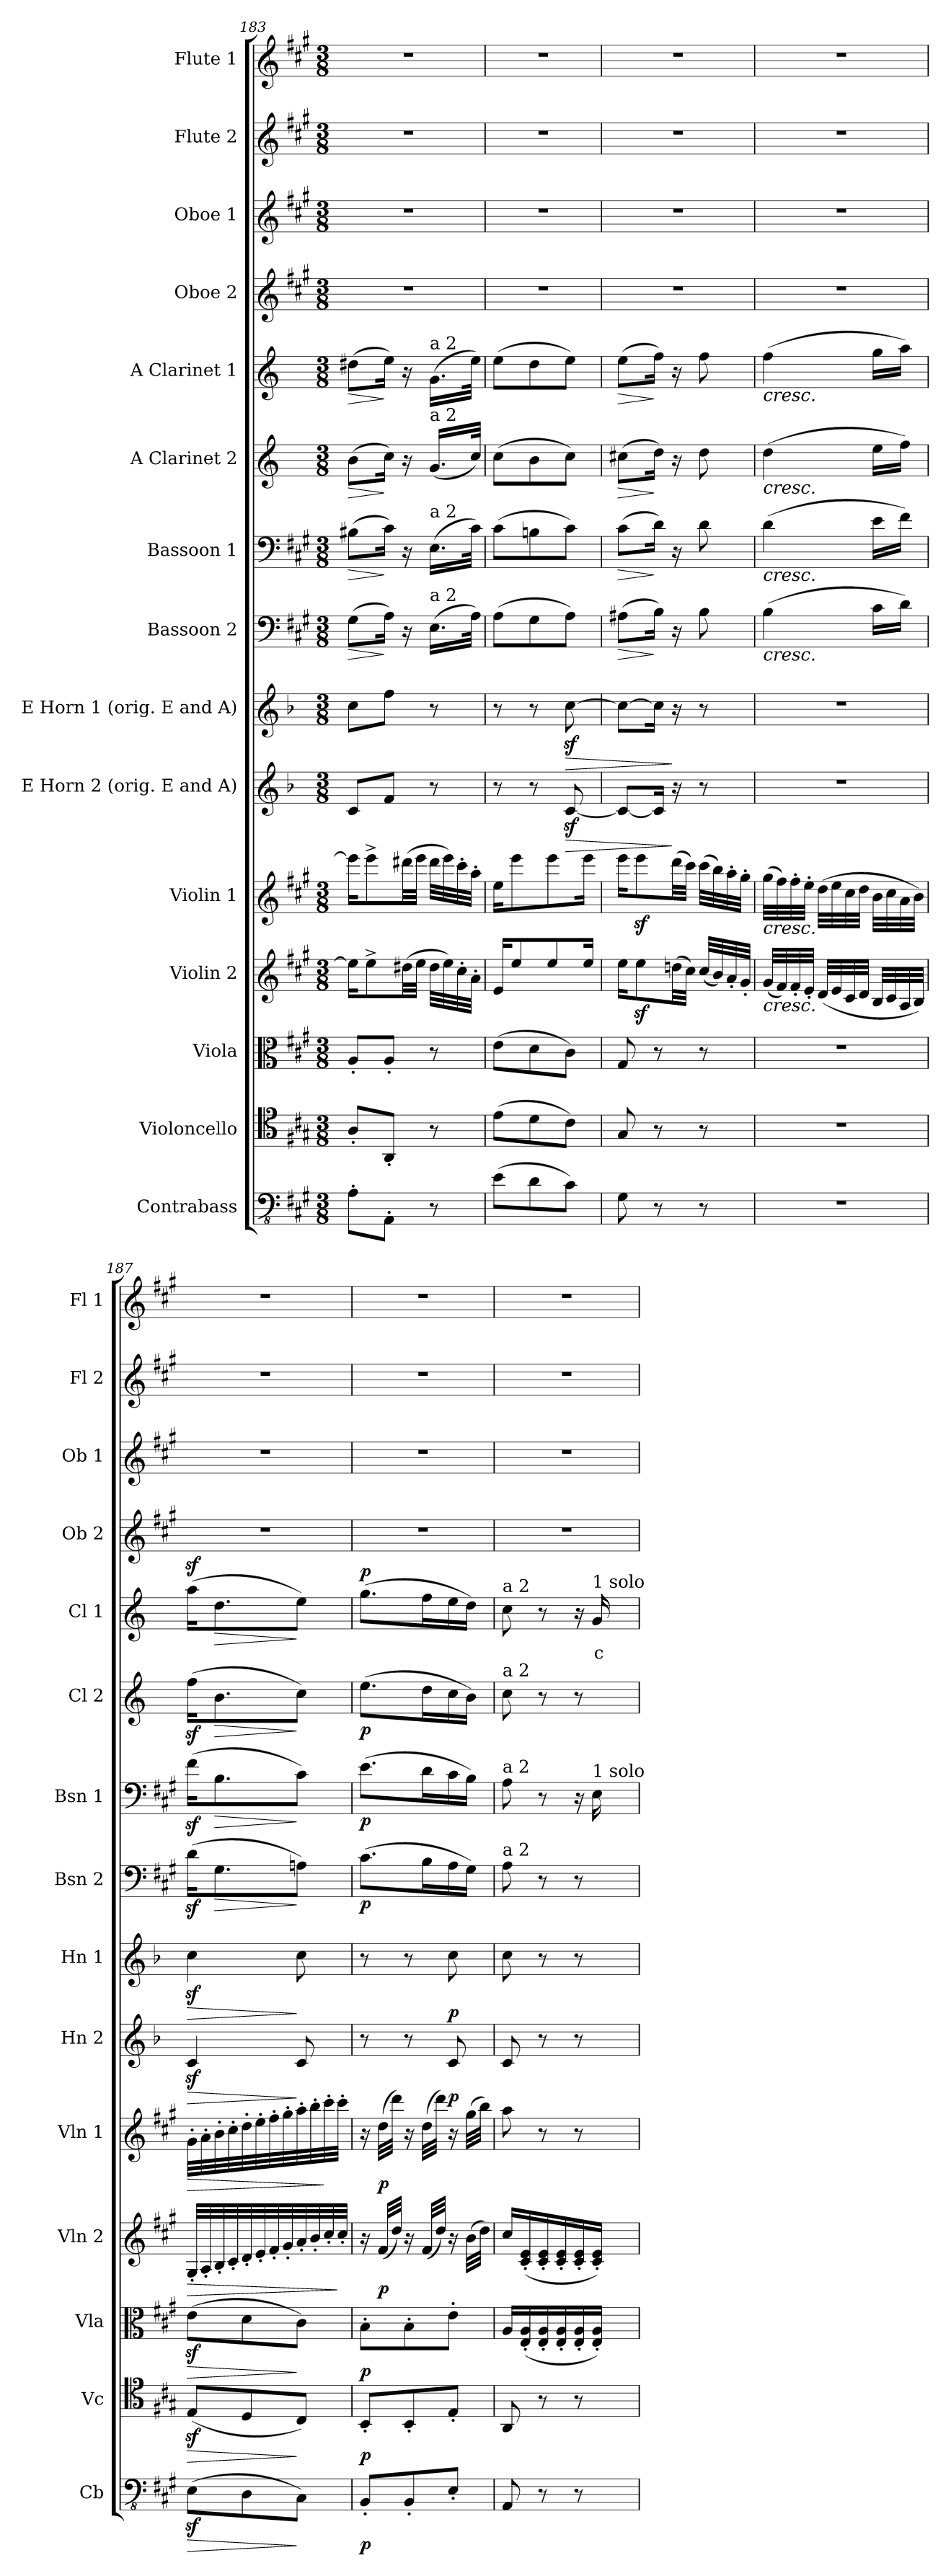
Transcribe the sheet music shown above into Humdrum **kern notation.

**kern	**dynam	**kern	**dynam	**kern	**dynam	**kern	**dynam	**kern	**dynam	**kern	**dynam	**kern	**dynam	**kern	**dynam	**kern	**dynam	**kern	**dynam	**kern	**text	**dynam	**kern	**kern	**kern	**kern
*part15	*part15	*part14	*part14	*part13	*part13	*part12	*part12	*part11	*part11	*part10	*part10	*part9	*part9	*part8	*part8	*part7	*part7	*part6	*part6	*part5	*part5	*part5	*part4	*part3	*part2	*part1
*staff15	*staff15	*staff14	*staff14	*staff13	*staff13	*staff12	*staff12	*staff11	*staff11	*staff10	*staff10	*staff9	*staff9	*staff8	*staff8	*staff7	*staff7	*staff6	*staff6	*staff5	*staff5	*staff5	*staff4	*staff3	*staff2	*staff1
*I"Contrabass	*	*I"Violoncello	*	*I"Viola	*	*I"Violin 2	*	*I"Violin 1	*	*I"E Horn 2 (orig. E and A)	*	*I"E Horn 1 (orig. E and A)	*	*I"Bassoon 2	*	*I"Bassoon 1	*	*I"A Clarinet 2	*	*I"A Clarinet 1	*	*	*I"Oboe 2	*I"Oboe 1	*I"Flute 2	*I"Flute 1
*I'Cb	*	*I'Vc	*	*I'Vla	*	*I'Vln 2	*	*I'Vln 1	*	*I'Hn 2	*	*I'Hn 1	*	*I'Bsn 2	*	*I'Bsn 1	*	*I'Cl 2	*	*I'Cl 1	*	*	*I'Ob 2	*I'Ob 1	*I'Fl 2	*I'Fl 1
*clefFv4	*	*clefC4	*	*clefC3	*	*clefG2	*	*clefG2	*	*clefG2	*	*clefG2	*	*clefF4	*	*clefF4	*	*clefG2	*	*clefG2	*	*	*clefG2	*clefG2	*clefG2	*clefG2
*	*	*	*	*	*	*	*	*	*	*ITrd5c8	*	*ITrd5c8	*	*	*	*	*	*ITrd2c3	*	*ITrd2c3	*	*	*	*	*	*
*k[f#c#g#]	*	*k[f#c#g#]	*	*k[f#c#g#]	*	*k[f#c#g#]	*	*k[f#c#g#]	*	*k[f#c#g#]	*	*k[f#c#g#]	*	*k[f#c#g#]	*	*k[f#c#g#]	*	*k[f#c#g#]	*	*k[f#c#g#]	*	*	*k[f#c#g#]	*k[f#c#g#]	*k[f#c#g#]	*k[f#c#g#]
*M3/8	*	*M3/8	*	*M3/8	*	*M3/8	*	*M3/8	*	*M3/8	*	*M3/8	*	*M3/8	*	*M3/8	*	*M3/8	*	*M3/8	*	*	*M3/8	*M3/8	*M3/8	*M3/8
=183	=183	=183	=183	=183	=183	=183	=183	=183	=183	=183	=183	=183	=183	=183	=183	=183	=183	=183	=183	=183	=183	=183	=183	=183	=183	=183
!	!	!	!	!	!	!	!	!	!	!	!	!	!	!	!LO:HP:b	!	!LO:HP:b	!	!LO:HP:b	!	!	!LO:HP:b	!	!	!	!
8AA'\L	.	8A'/L	.	8A'/L	.	16ee\KL]	.	16eee\KL]	.	8E/L	.	8e\L	.	(8G#\L	>	(8B#X\L	>	(8g#\L	>	(8b#X\L	.	>	4.r	4.r	4.r	4.r
.	.	.	.	.	.	8ee^\	.	8eee^\	.	.	.	.	.	.	.	.	.	.	.	.	.	.	.	.	.	.
8AAA'\J	.	8AA'/J	.	8A'/J	.	.	.	.	.	8A/J	.	8a\J	.	16A\Jk)	]	16c#\Jk)	]	16a\Jk)	]	16cc#\Jk)	.	]	.	.	.	.
.	.	.	.	.	.	(32dd#X\LL	.	(32ddd#X\LL	.	.	.	.	.	16r	.	16r	.	16r	.	16r	.	.	.	.	.	.
.	.	.	.	.	.	32ee\JJJ	.	32eee\JJJ	.	.	.	.	.	.	.	.	.	.	.	.	.	.	.	.	.	.
!	!	!	!	!	!	!	!	!	!	!	!	!	!	!	!	!	!	!	!	!LO:TX:a:t=a 2	!	!	!	!	!	!
!	!	!	!	!	!	!	!	!	!	!	!	!	!	!	!	!	!	!LO:TX:a:t=a 2	!	!	!	!	!	!	!	!
!	!	!	!	!	!	!	!	!	!	!	!	!	!	!	!	!LO:TX:a:t=a 2	!	!	!	!	!	!	!	!	!	!
!	!	!	!	!	!	!	!	!	!	!	!	!	!	!LO:TX:a:t=a 2	!	!	!	!	!	!	!	!	!	!	!	!
8r	.	8r	.	8r	.	32dd#\LLL	.	32ddd#\LLL	.	8r	.	8r	.	(16.E\LL	.	(16.E\LL	.	(16.e/LL	.	(16.e\LL	.	.	.	.	.	.
.	.	.	.	.	.	32ee\)	.	32eee\)	.	.	.	.	.	.	.	.	.	.	.	.	.	.	.	.	.	.
.	.	.	.	.	.	32cc#'\	.	32ccc#'\	.	.	.	.	.	.	.	.	.	.	.	.	.	.	.	.	.	.
.	.	.	.	.	.	32a'\JJJ	.	32aa'\JJJ	.	.	.	.	.	32A\JJk)	.	32c#\JJk)	.	32a/JJk)	.	32cc#\JJk)	.	.	.	.	.	.
=184	=184	=184	=184	=184	=184	=184	=184	=184	=184	=184	=184	=184	=184	=184	=184	=184	=184	=184	=184	=184	=184	=184	=184	=184	=184	=184
(8E\L	.	(8e\L	.	(8e\L	.	16e/KL	.	16ee\KL	.	8r	.	8r	.	(8A\L	.	(8c#\L	.	(8a\L	.	(8cc#\L	.	.	4.r	4.r	4.r	4.r
.	.	.	.	.	.	8ee/	.	8eee\	.	.	.	.	.	.	.	.	.	.	.	.	.	.	.	.	.	.
8D\	.	8d\	.	8d\	.	.	.	.	.	8r	.	8r	.	8G#\	.	8Bn\	.	8g#\	.	8b\	.	.	.	.	.	.
.	.	.	.	.	.	8ee/	.	8eee\	.	.	.	.	.	.	.	.	.	.	.	.	.	.	.	.	.	.
!	!	!	!	!	!	!	!	!	!	!	!LO:HP:b	!	!LO:HP:b	!	!	!	!	!	!	!	!	!	!	!	!	!
8C#\J)	.	8c#\J)	.	8c#\J)	.	.	.	.	.	[8Ez</	>	[8ez<\	>	8A\J)	.	8c#\J)	.	8a\J)	.	8cc#\J)	.	.	.	.	.	.
.	.	.	.	.	.	16ee/Jk	.	16eee\Jk	.	.	.	.	.	.	.	.	.	.	.	.	.	.	.	.	.	.
=185	=185	=185	=185	=185	=185	=185	=185	=185	=185	=185	=185	=185	=185	=185	=185	=185	=185	=185	=185	=185	=185	=185	=185	=185	=185	=185
!	!	!	!	!	!	!	!	!	!	!	!	!	!	!	!LO:HP:b	!	!LO:HP:b	!	!LO:HP:b	!	!	!LO:HP:b	!	!	!	!
8GG#\	.	8G#/	.	8G#/	.	16ee\KL	.	16eee\KL	.	8E/L_	.	8e\L_	.	(8A#X\L	>	(8c#\L	>	(8a#X\L	>	(8cc#\L	.	>	4.r	4.r	4.r	4.r
.	.	.	.	.	.	8eez<\	.	8eeez<\	.	.	.	.	.	.	.	.	.	.	.	.	.	.	.	.	.	.
8r	.	8r	.	8r	.	.	.	.	.	16E/Jk]	.	16e\Jk]	.	16B\Jk)	]	16d\Jk)	]	16b\Jk)	]	16dd\Jk)	.	]	.	.	.	.
.	.	.	.	.	.	(32ddn\LL	.	(32ddd\LL	.	16r	]	16r	]	16r	.	16r	.	16r	.	16r	.	.	.	.	.	.
.	.	.	.	.	.	32cc#\JJJ)	.	32ccc#\JJJ)	.	.	.	.	.	.	.	.	.	.	.	.	.	.	.	.	.	.
8r	.	8r	.	8r	.	(32cc#/LLL	.	(32ccc#\LLL	.	8r	.	8r	.	8B\	.	8d\	.	8b\	.	8dd\	.	.	.	.	.	.
.	.	.	.	.	.	32b/)	.	32bb\)	.	.	.	.	.	.	.	.	.	.	.	.	.	.	.	.	.	.
.	.	.	.	.	.	32a'/	.	32aa'\	.	.	.	.	.	.	.	.	.	.	.	.	.	.	.	.	.	.
.	.	.	.	.	.	32g#'/JJJ	.	32gg#'\JJJ	.	.	.	.	.	.	.	.	.	.	.	.	.	.	.	.	.	.
=186	=186	=186	=186	=186	=186	=186	=186	=186	=186	=186	=186	=186	=186	=186	=186	=186	=186	=186	=186	=186	=186	=186	=186	=186	=186	=186
!	!	!	!	!	!	!	!	!	!	!	!	!	!	!	!	!	!	!	!	!LO:TX:b:i:t=cresc.	!	!	!	!	!	!
!	!	!	!	!	!	!	!	!	!	!	!	!	!	!	!	!	!	!LO:TX:b:i:t=cresc.	!	!	!	!	!	!	!	!
!	!	!	!	!	!	!	!	!	!	!	!	!	!	!	!	!LO:TX:b:i:t=cresc.	!	!	!	!	!	!	!	!	!	!
!	!	!	!	!	!	!	!	!	!	!	!	!	!	!LO:TX:b:i:t=cresc.	!	!	!	!	!	!	!	!	!	!	!	!
!	!	!	!	!	!	!	!	!LO:TX:b:i:t=cresc.	!	!	!	!	!	!	!	!	!	!	!	!	!	!	!	!	!	!
!	!	!	!	!	!	!LO:TX:b:i:t=cresc.	!	!	!	!	!	!	!	!	!	!	!	!	!	!	!	!	!	!	!	!
4.r	.	4.r	.	4.r	.	(32g#/LLL	.	(32gg#\LLL	.	4.r	.	4.r	.	(4B\	.	(4d\	.	(4b\	.	(4dd\	.	.	4.r	4.r	4.r	4.r
.	.	.	.	.	.	32f#/)	.	32ff#\)	.	.	.	.	.	.	.	.	.	.	.	.	.	.	.	.	.	.
.	.	.	.	.	.	32f#'/	.	32ff#'\	.	.	.	.	.	.	.	.	.	.	.	.	.	.	.	.	.	.
.	.	.	.	.	.	32e'/JJJ	.	32ee'\JJJ	.	.	.	.	.	.	.	.	.	.	.	.	.	.	.	.	.	.
.	.	.	.	.	.	(32d/LLL	.	(32dd\LLL	.	.	.	.	.	.	.	.	.	.	.	.	.	.	.	.	.	.
.	.	.	.	.	.	32e/	.	32ee\	.	.	.	.	.	.	.	.	.	.	.	.	.	.	.	.	.	.
.	.	.	.	.	.	32c#/	.	32cc#\	.	.	.	.	.	.	.	.	.	.	.	.	.	.	.	.	.	.
.	.	.	.	.	.	32d/JJJ	.	32dd\JJJ	.	.	.	.	.	.	.	.	.	.	.	.	.	.	.	.	.	.
.	.	.	.	.	.	32B/LLL	.	32b\LLL	.	.	.	.	.	16c#\LL	.	16e\LL	.	16cc#\LL	.	16ee\LL	.	.	.	.	.	.
.	.	.	.	.	.	32c#/	.	32cc#\	.	.	.	.	.	.	.	.	.	.	.	.	.	.	.	.	.	.
.	.	.	.	.	.	32A/	.	32a\	.	.	.	.	.	16d\JJ)	.	16f#\JJ)	.	16dd\JJ)	.	16ff#\JJ)	.	.	.	.	.	.
.	.	.	.	.	.	32B/JJJ)	.	32b\JJJ)	.	.	.	.	.	.	.	.	.	.	.	.	.	.	.	.	.	.
!!LO:PB:g=z
=187	=187	=187	=187	=187	=187	=187	=187	=187	=187	=187	=187	=187	=187	=187	=187	=187	=187	=187	=187	=187	=187	=187	=187	=187	=187	=187
!	!LO:HP:b	!	!LO:HP:b	!	!LO:HP:b	!	!LO:HP:b	!	!LO:HP:b	!	!LO:HP:b	!	!LO:HP:b	!	!	!	!	!	!	!	!	!	!	!	!	!
(8EEz<\L	>	(8Ez</L	>	(8ez<\L	>	32G#'/LLL	>	32g#'\LLL	>	4Ez</	>	4ez<\	>	(16dz<\KL	.	(16f#z<\KL	.	(16ddz<\KL	.	(16ff#z<\KL	.	.	4.r	4.r	4.r	4.r
.	.	.	.	.	.	32A'/	.	32a'\	.	.	.	.	.	.	.	.	.	.	.	.	.	.	.	.	.	.
!	!	!	!	!	!	!	!	!	!	!	!	!	!	!	!LO:HP:b	!	!LO:HP:b	!	!LO:HP:b	!	!	!LO:HP:b	!	!	!	!
.	.	.	.	.	.	32B'/	.	32b'\	.	.	.	.	.	8.G#\	>	8.B\	>	8.g#\	>	8.b\	.	>	.	.	.	.
.	.	.	.	.	.	32c#'/	.	32cc#'\	.	.	.	.	.	.	.	.	.	.	.	.	.	.	.	.	.	.
8DD\	.	8D/	.	8d\	.	32d'/	.	32dd'\	.	.	.	.	.	.	.	.	.	.	.	.	.	.	.	.	.	.
.	.	.	.	.	.	32e'/	.	32ee'\	.	.	.	.	.	.	.	.	.	.	.	.	.	.	.	.	.	.
.	.	.	.	.	.	32f#'/	.	32ff#'\	.	.	.	.	.	.	.	.	.	.	.	.	.	.	.	.	.	.
.	.	.	.	.	.	32g#'/	.	32gg#'\	.	.	.	.	.	.	.	.	.	.	.	.	.	.	.	.	.	.
8CC#\J)	]	8C#/J)	]	8c#\J)	]	32a'/	.	32aa'\	.	8E/	]	8e\	]	8An\J)	]	8c#\J)	]	8a\J)	]	8cc#\J)	.	]	.	.	.	.
.	.	.	.	.	.	32b'/	.	32bb'\	.	.	.	.	.	.	.	.	.	.	.	.	.	.	.	.	.	.
.	.	.	.	.	.	32cc#'/	.	32ccc#'\	]	.	.	.	.	.	.	.	.	.	.	.	.	.	.	.	.	.
.	.	.	.	.	.	32cc#'/JJJ	]	32ccc#'\JJJ	.	.	.	.	.	.	.	.	.	.	.	.	.	.	.	.	.	.
=188	=188	=188	=188	=188	=188	=188	=188	=188	=188	=188	=188	=188	=188	=188	=188	=188	=188	=188	=188	=188	=188	=188	=188	=188	=188	=188
!	!LO:DY:b	!	!LO:DY:b	!	!LO:DY:b	!	!	!	!	!	!	!	!	!	!LO:DY:b	!	!LO:DY:b	!	!LO:DY:b	!	!	!LO:DY:b	!	!	!	!
8BBB'/L	p	8BB'/L	p	8B'\L	p	16r	.	16r	.	8r	.	8r	.	(8.c#\L	p	(8.e\L	p	(8.cc#\L	p	(8.ee\L	.	p	4.r	4.r	4.r	4.r
!	!	!	!	!	!	!	!LO:DY:b	!	!LO:DY:b	!	!	!	!	!	!	!	!	!	!	!	!	!	!	!	!	!
.	.	.	.	.	.	(32f#/LLL	p	(32dd\LLL	p	.	.	.	.	.	.	.	.	.	.	.	.	.	.	.	.	.
.	.	.	.	.	.	32dd/JJJ)	.	32ddd\JJJ)	.	.	.	.	.	.	.	.	.	.	.	.	.	.	.	.	.	.
8BBB'/	.	8BB'/	.	8B'\	.	16r	.	16r	.	8r	.	8r	.	.	.	.	.	.	.	.	.	.	.	.	.	.
.	.	.	.	.	.	(32f#/LLL	.	(32dd\LLL	.	.	.	.	.	16B\L	.	16d\L	.	16b\L	.	16dd\L	.	.	.	.	.	.
.	.	.	.	.	.	32dd/JJJ)	.	32ddd\JJJ)	.	.	.	.	.	.	.	.	.	.	.	.	.	.	.	.	.	.
!	!	!	!	!	!	!	!	!	!	!	!LO:DY:b	!	!LO:DY:b	!	!	!	!	!	!	!	!	!	!	!	!	!
8EE'/J	.	8E'/J	.	8e'\J	.	16r	.	16r	.	8E/	p	8e\	p	16A\	.	16c#\	.	16a\	.	16cc#\	.	.	.	.	.	.
.	.	.	.	.	.	(32b\LLL	.	(32gg#\LLL	.	.	.	.	.	16G#\JJ)	.	16B\JJ)	.	16g#\JJ)	.	16b\JJ)	.	.	.	.	.	.
.	.	.	.	.	.	32dd\JJJ)	.	32bb\JJJ)	.	.	.	.	.	.	.	.	.	.	.	.	.	.	.	.	.	.
=189	=189	=189	=189	=189	=189	=189	=189	=189	=189	=189	=189	=189	=189	=189	=189	=189	=189	=189	=189	=189	=189	=189	=189	=189	=189	=189
!	!	!	!	!	!	!	!	!	!	!	!	!	!	!	!	!	!	!	!	!LO:TX:a:t=a 2	!	!	!	!	!	!
!	!	!	!	!	!	!	!	!	!	!	!	!	!	!	!	!	!	!LO:TX:a:t=a 2	!	!	!	!	!	!	!	!
!	!	!	!	!	!	!	!	!	!	!	!	!	!	!	!	!LO:TX:a:t=a 2	!	!	!	!	!	!	!	!	!	!
!	!	!	!	!	!	!	!	!	!	!	!	!	!	!LO:TX:a:t=a 2	!	!	!	!	!	!	!	!	!	!	!	!
8AAA/	.	8AA/	.	16A/LL	.	16cc#/LL	.	8aa\	.	8E/	.	8e\	.	8A\	.	8A\	.	8a\	.	8a\	.	.	4.r	4.r	4.r	4.r
.	.	.	.	(16E/' 16A/'	.	(16c#/' 16e/'	.	.	.	.	.	.	.	.	.	.	.	.	.	.	.	.	.	.	.	.
8r	.	8r	.	16E/' 16A/'	.	16c#/' 16e/'	.	8r	.	8r	.	8r	.	8r	.	8r	.	8r	.	8r	.	.	.	.	.	.
.	.	.	.	16E/' 16A/'	.	16c#/' 16e/'	.	.	.	.	.	.	.	.	.	.	.	.	.	.	.	.	.	.	.	.
8r	.	8r	.	16E/' 16A/'	.	16c#/' 16e/'	.	8r	.	8r	.	8r	.	8r	.	16r	.	8r	.	16r	.	.	.	.	.	.
!	!	!	!	!	!	!	!	!	!	!	!	!	!	!	!	!	!	!	!	!LO:TX:a:t=1 solo	!	!	!	!	!	!
!	!	!	!	!	!	!	!	!	!	!	!	!	!	!	!	!LO:TX:a:t=1 solo	!	!	!	!	!	!	!	!	!	!
!	!	!	!	!	!	!	!	!	!	!	!	!	!	!	!	!	!	!	!	!	!LO:LY:b:color=#FF0000	!	!	!	!	!
.	.	.	.	16E/' 16A/'JJ)	.	16c#/' 16e/'JJ)	.	.	.	.	.	.	.	.	.	16E\	.	.	.	16e/	c	.	.	.	.	.
=	=	=	=	=	=	=	=	=	=	=	=	=	=	=	=	=	=	=	=	=	=	=	=	=	=	=
*-	*-	*-	*-	*-	*-	*-	*-	*-	*-	*-	*-	*-	*-	*-	*-	*-	*-	*-	*-	*-	*-	*-	*-	*-	*-	*-
